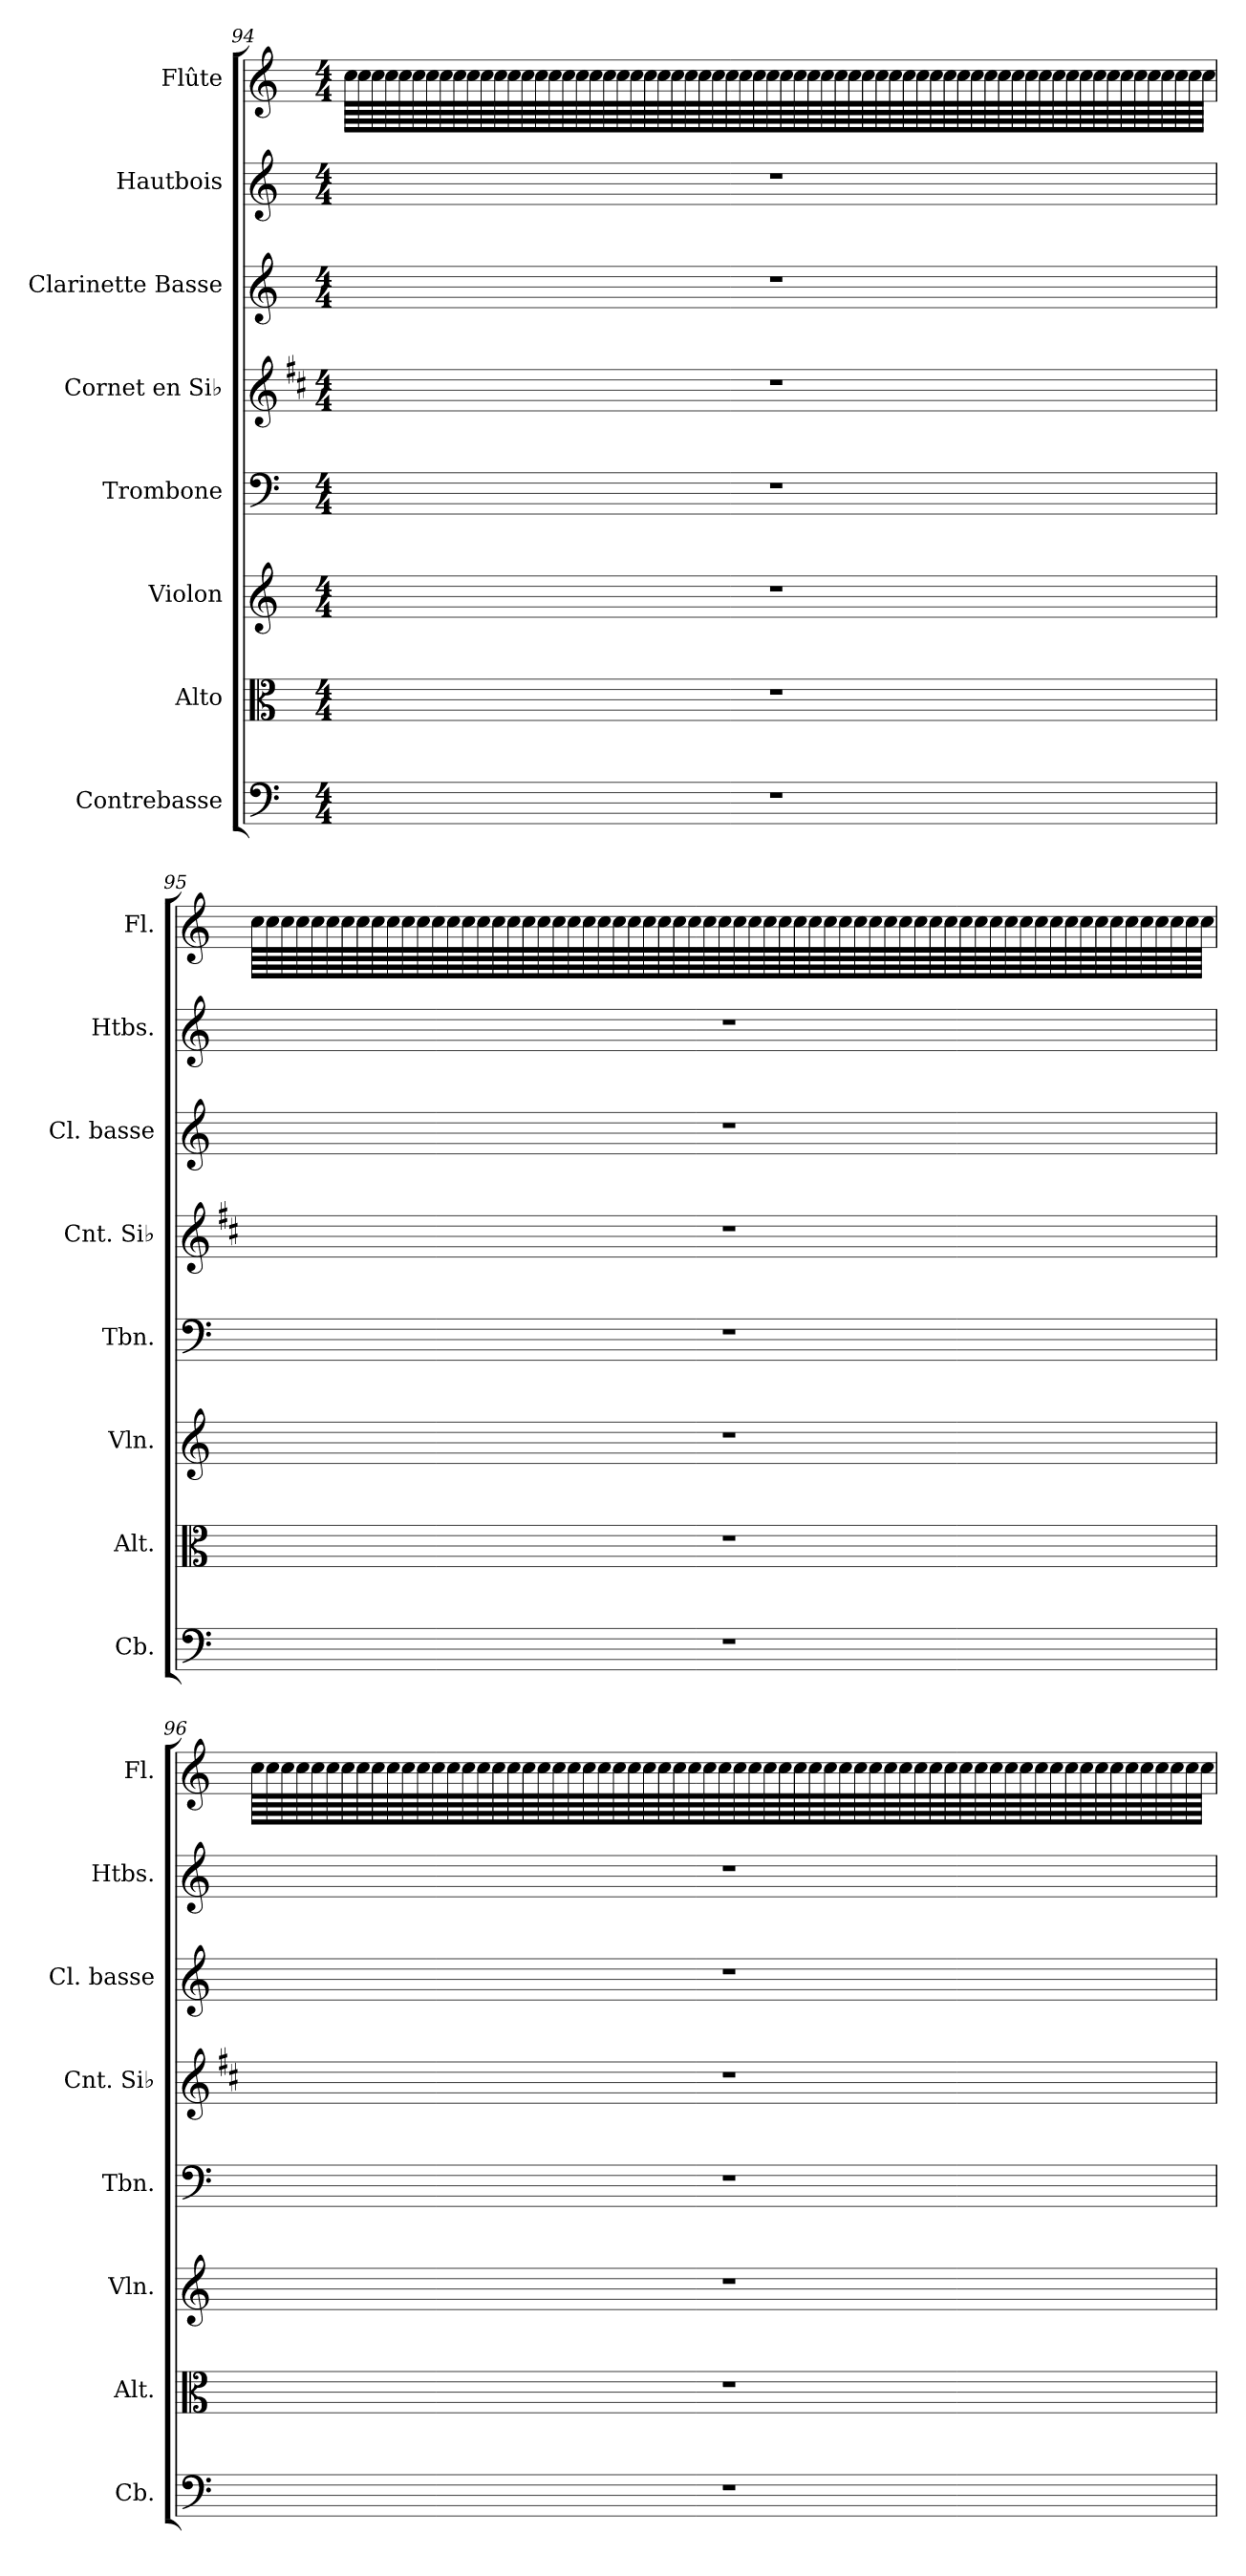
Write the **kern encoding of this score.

**kern	**kern	**kern	**kern	**kern	**kern	**kern	**kern
*part8	*part7	*part6	*part5	*part4	*part3	*part2	*part1
*staff8	*staff7	*staff6	*staff5	*staff4	*staff3	*staff2	*staff1
*I"Contrebasse	*I"Alto	*I"Violon	*I"Trombone	*I"Cornet en Si♭	*I"Clarinette Basse	*I"Hautbois	*I"Flûte
*I'Cb.	*I'Alt.	*I'Vln.	*I'Tbn.	*I'Cnt. Si♭	*I'Cl. basse	*I'Htbs.	*I'Fl.
!!LO:PB:g=z
*clefF4	*clefC3	*clefG2	*clefF4	*clefG2	*clefG2	*clefG2	*clefG2
*ITrd7c12	*	*	*	*ITrd1c2	*ITrd8c14	*	*
*k[]	*k[]	*k[]	*k[]	*k[]	*k[]	*k[]	*k[]
*M4/4	*M4/4	*M4/4	*M4/4	*M4/4	*M4/4	*M4/4	*M4/4
=94	=94	=94	=94	=94	=94	=94	=94
1r	1r	1r	1r	1r	1r	1r	64cc\LLLL
.	.	.	.	.	.	.	64cc\
.	.	.	.	.	.	.	64cc\
.	.	.	.	.	.	.	64cc\
.	.	.	.	.	.	.	64cc\
.	.	.	.	.	.	.	64cc\
.	.	.	.	.	.	.	64cc\
.	.	.	.	.	.	.	64cc\
.	.	.	.	.	.	.	64cc\
.	.	.	.	.	.	.	64cc\
.	.	.	.	.	.	.	64cc\
.	.	.	.	.	.	.	64cc\
.	.	.	.	.	.	.	64cc\
.	.	.	.	.	.	.	64cc\
.	.	.	.	.	.	.	64cc\
.	.	.	.	.	.	.	64cc\
.	.	.	.	.	.	.	64cc\
.	.	.	.	.	.	.	64cc\
.	.	.	.	.	.	.	64cc\
.	.	.	.	.	.	.	64cc\
.	.	.	.	.	.	.	64cc\
.	.	.	.	.	.	.	64cc\
.	.	.	.	.	.	.	64cc\
.	.	.	.	.	.	.	64cc\
.	.	.	.	.	.	.	64cc\
.	.	.	.	.	.	.	64cc\
.	.	.	.	.	.	.	64cc\
.	.	.	.	.	.	.	64cc\
.	.	.	.	.	.	.	64cc\
.	.	.	.	.	.	.	64cc\
.	.	.	.	.	.	.	64cc\
.	.	.	.	.	.	.	64cc\
.	.	.	.	.	.	.	64cc\
.	.	.	.	.	.	.	64cc\
.	.	.	.	.	.	.	64cc\
.	.	.	.	.	.	.	64cc\
.	.	.	.	.	.	.	64cc\
.	.	.	.	.	.	.	64cc\
.	.	.	.	.	.	.	64cc\
.	.	.	.	.	.	.	64cc\
.	.	.	.	.	.	.	64cc\
.	.	.	.	.	.	.	64cc\
.	.	.	.	.	.	.	64cc\
.	.	.	.	.	.	.	64cc\
.	.	.	.	.	.	.	64cc\
.	.	.	.	.	.	.	64cc\
.	.	.	.	.	.	.	64cc\
.	.	.	.	.	.	.	64cc\
.	.	.	.	.	.	.	64cc\
.	.	.	.	.	.	.	64cc\
.	.	.	.	.	.	.	64cc\
.	.	.	.	.	.	.	64cc\
.	.	.	.	.	.	.	64cc\
.	.	.	.	.	.	.	64cc\
.	.	.	.	.	.	.	64cc\
.	.	.	.	.	.	.	64cc\
.	.	.	.	.	.	.	64cc\
.	.	.	.	.	.	.	64cc\
.	.	.	.	.	.	.	64cc\
.	.	.	.	.	.	.	64cc\
.	.	.	.	.	.	.	64cc\
.	.	.	.	.	.	.	64cc\
.	.	.	.	.	.	.	64cc\
.	.	.	.	.	.	.	64cc\JJJJ
!!LO:PB:g=z
=95	=95	=95	=95	=95	=95	=95	=95
1r	1r	1r	1r	1r	1r	1r	64cc\LLLL
.	.	.	.	.	.	.	64cc\
.	.	.	.	.	.	.	64cc\
.	.	.	.	.	.	.	64cc\
.	.	.	.	.	.	.	64cc\
.	.	.	.	.	.	.	64cc\
.	.	.	.	.	.	.	64cc\
.	.	.	.	.	.	.	64cc\
.	.	.	.	.	.	.	64cc\
.	.	.	.	.	.	.	64cc\
.	.	.	.	.	.	.	64cc\
.	.	.	.	.	.	.	64cc\
.	.	.	.	.	.	.	64cc\
.	.	.	.	.	.	.	64cc\
.	.	.	.	.	.	.	64cc\
.	.	.	.	.	.	.	64cc\
.	.	.	.	.	.	.	64cc\
.	.	.	.	.	.	.	64cc\
.	.	.	.	.	.	.	64cc\
.	.	.	.	.	.	.	64cc\
.	.	.	.	.	.	.	64cc\
.	.	.	.	.	.	.	64cc\
.	.	.	.	.	.	.	64cc\
.	.	.	.	.	.	.	64cc\
.	.	.	.	.	.	.	64cc\
.	.	.	.	.	.	.	64cc\
.	.	.	.	.	.	.	64cc\
.	.	.	.	.	.	.	64cc\
.	.	.	.	.	.	.	64cc\
.	.	.	.	.	.	.	64cc\
.	.	.	.	.	.	.	64cc\
.	.	.	.	.	.	.	64cc\
.	.	.	.	.	.	.	64cc\
.	.	.	.	.	.	.	64cc\
.	.	.	.	.	.	.	64cc\
.	.	.	.	.	.	.	64cc\
.	.	.	.	.	.	.	64cc\
.	.	.	.	.	.	.	64cc\
.	.	.	.	.	.	.	64cc\
.	.	.	.	.	.	.	64cc\
.	.	.	.	.	.	.	64cc\
.	.	.	.	.	.	.	64cc\
.	.	.	.	.	.	.	64cc\
.	.	.	.	.	.	.	64cc\
.	.	.	.	.	.	.	64cc\
.	.	.	.	.	.	.	64cc\
.	.	.	.	.	.	.	64cc\
.	.	.	.	.	.	.	64cc\
.	.	.	.	.	.	.	64cc\
.	.	.	.	.	.	.	64cc\
.	.	.	.	.	.	.	64cc\
.	.	.	.	.	.	.	64cc\
.	.	.	.	.	.	.	64cc\
.	.	.	.	.	.	.	64cc\
.	.	.	.	.	.	.	64cc\
.	.	.	.	.	.	.	64cc\
.	.	.	.	.	.	.	64cc\
.	.	.	.	.	.	.	64cc\
.	.	.	.	.	.	.	64cc\
.	.	.	.	.	.	.	64cc\
.	.	.	.	.	.	.	64cc\
.	.	.	.	.	.	.	64cc\
.	.	.	.	.	.	.	64cc\
.	.	.	.	.	.	.	64cc\JJJJ
!!LO:PB:g=z
=96	=96	=96	=96	=96	=96	=96	=96
1r	1r	1r	1r	1r	1r	1r	64cc\LLLL
.	.	.	.	.	.	.	64cc\
.	.	.	.	.	.	.	64cc\
.	.	.	.	.	.	.	64cc\
.	.	.	.	.	.	.	64cc\
.	.	.	.	.	.	.	64cc\
.	.	.	.	.	.	.	64cc\
.	.	.	.	.	.	.	64cc\
.	.	.	.	.	.	.	64cc\
.	.	.	.	.	.	.	64cc\
.	.	.	.	.	.	.	64cc\
.	.	.	.	.	.	.	64cc\
.	.	.	.	.	.	.	64cc\
.	.	.	.	.	.	.	64cc\
.	.	.	.	.	.	.	64cc\
.	.	.	.	.	.	.	64cc\
.	.	.	.	.	.	.	64cc\
.	.	.	.	.	.	.	64cc\
.	.	.	.	.	.	.	64cc\
.	.	.	.	.	.	.	64cc\
.	.	.	.	.	.	.	64cc\
.	.	.	.	.	.	.	64cc\
.	.	.	.	.	.	.	64cc\
.	.	.	.	.	.	.	64cc\
.	.	.	.	.	.	.	64cc\
.	.	.	.	.	.	.	64cc\
.	.	.	.	.	.	.	64cc\
.	.	.	.	.	.	.	64cc\
.	.	.	.	.	.	.	64cc\
.	.	.	.	.	.	.	64cc\
.	.	.	.	.	.	.	64cc\
.	.	.	.	.	.	.	64cc\
.	.	.	.	.	.	.	64cc\
.	.	.	.	.	.	.	64cc\
.	.	.	.	.	.	.	64cc\
.	.	.	.	.	.	.	64cc\
.	.	.	.	.	.	.	64cc\
.	.	.	.	.	.	.	64cc\
.	.	.	.	.	.	.	64cc\
.	.	.	.	.	.	.	64cc\
.	.	.	.	.	.	.	64cc\
.	.	.	.	.	.	.	64cc\
.	.	.	.	.	.	.	64cc\
.	.	.	.	.	.	.	64cc\
.	.	.	.	.	.	.	64cc\
.	.	.	.	.	.	.	64cc\
.	.	.	.	.	.	.	64cc\
.	.	.	.	.	.	.	64cc\
.	.	.	.	.	.	.	64cc\
.	.	.	.	.	.	.	64cc\
.	.	.	.	.	.	.	64cc\
.	.	.	.	.	.	.	64cc\
.	.	.	.	.	.	.	64cc\
.	.	.	.	.	.	.	64cc\
.	.	.	.	.	.	.	64cc\
.	.	.	.	.	.	.	64cc\
.	.	.	.	.	.	.	64cc\
.	.	.	.	.	.	.	64cc\
.	.	.	.	.	.	.	64cc\
.	.	.	.	.	.	.	64cc\
.	.	.	.	.	.	.	64cc\
.	.	.	.	.	.	.	64cc\
.	.	.	.	.	.	.	64cc\
.	.	.	.	.	.	.	64cc\JJJJ
=	=	=	=	=	=	=	=
*-	*-	*-	*-	*-	*-	*-	*-
